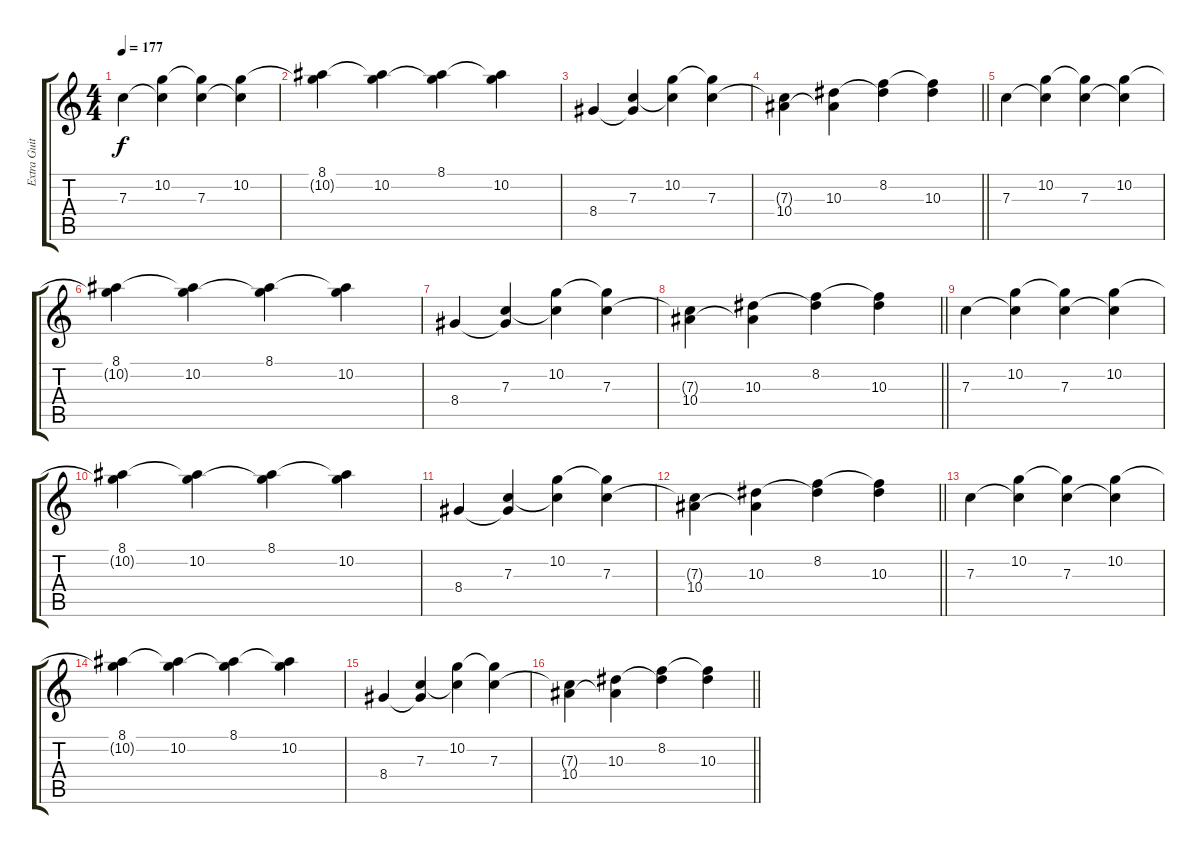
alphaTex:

\track ("Extra Guitar" "Extra Guit") {instrument distortionguitar}
\staff {score tabs}
\tuning (D4 A3 F3 C3 G2 C2) {hide}
\ts (4 4)
\section ("" "")
\tempo 177
\clef g2
\ks c
7.3.4{dy f} (10.2 7.3{t}).4 (10.2{t} 7.3).4 (10.2 7.3{t}).4 |
(8.1 10.2{t}).4 (8.1{t} 10.2).4 (8.1 10.2{t}).4 (8.1{t} 10.2).4 |
8.4.4 (7.3 8.4{t}).4 (10.2 7.3{t}).4 (10.2{t} 7.3).4 |
\barLineRight lightlight
(7.3{t} 10.4).4 (10.3 10.4{t}).4 (8.2 10.3{t}).4 (8.2{t} 10.3).4 |
7.3.4 (10.2 7.3{t}).4 (10.2{t} 7.3).4 (10.2 7.3{t}).4 |
(8.1 10.2{t}).4 (8.1{t} 10.2).4 (8.1 10.2{t}).4 (8.1{t} 10.2).4 |
8.4.4 (7.3 8.4{t}).4 (10.2 7.3{t}).4 (10.2{t} 7.3).4 |
\barLineRight lightlight
(7.3{t} 10.4).4 (10.3 10.4{t}).4 (8.2 10.3{t}).4 (8.2{t} 10.3).4 |
\section ("" "")
7.3.4 (10.2 7.3{t}).4 (10.2{t} 7.3).4 (10.2 7.3{t}).4 |
(8.1 10.2{t}).4 (8.1{t} 10.2).4 (8.1 10.2{t}).4 (8.1{t} 10.2).4 |
8.4.4 (7.3 8.4{t}).4 (10.2 7.3{t}).4 (10.2{t} 7.3).4 |
\barLineRight lightlight
(7.3{t} 10.4).4 (10.3 10.4{t}).4 (8.2 10.3{t}).4 (8.2{t} 10.3).4 |
7.3.4 (10.2 7.3{t}).4 (10.2{t} 7.3).4 (10.2 7.3{t}).4 |
(8.1 10.2{t}).4 (8.1{t} 10.2).4 (8.1 10.2{t}).4 (8.1{t} 10.2).4 |
8.4.4 (7.3 8.4{t}).4 (10.2 7.3{t}).4 (10.2{t} 7.3).4 |
\barLineRight lightlight
(7.3{t} 10.4).4 (10.3 10.4{t}).4 (8.2 10.3{t}).4 (8.2{t} 10.3).4
